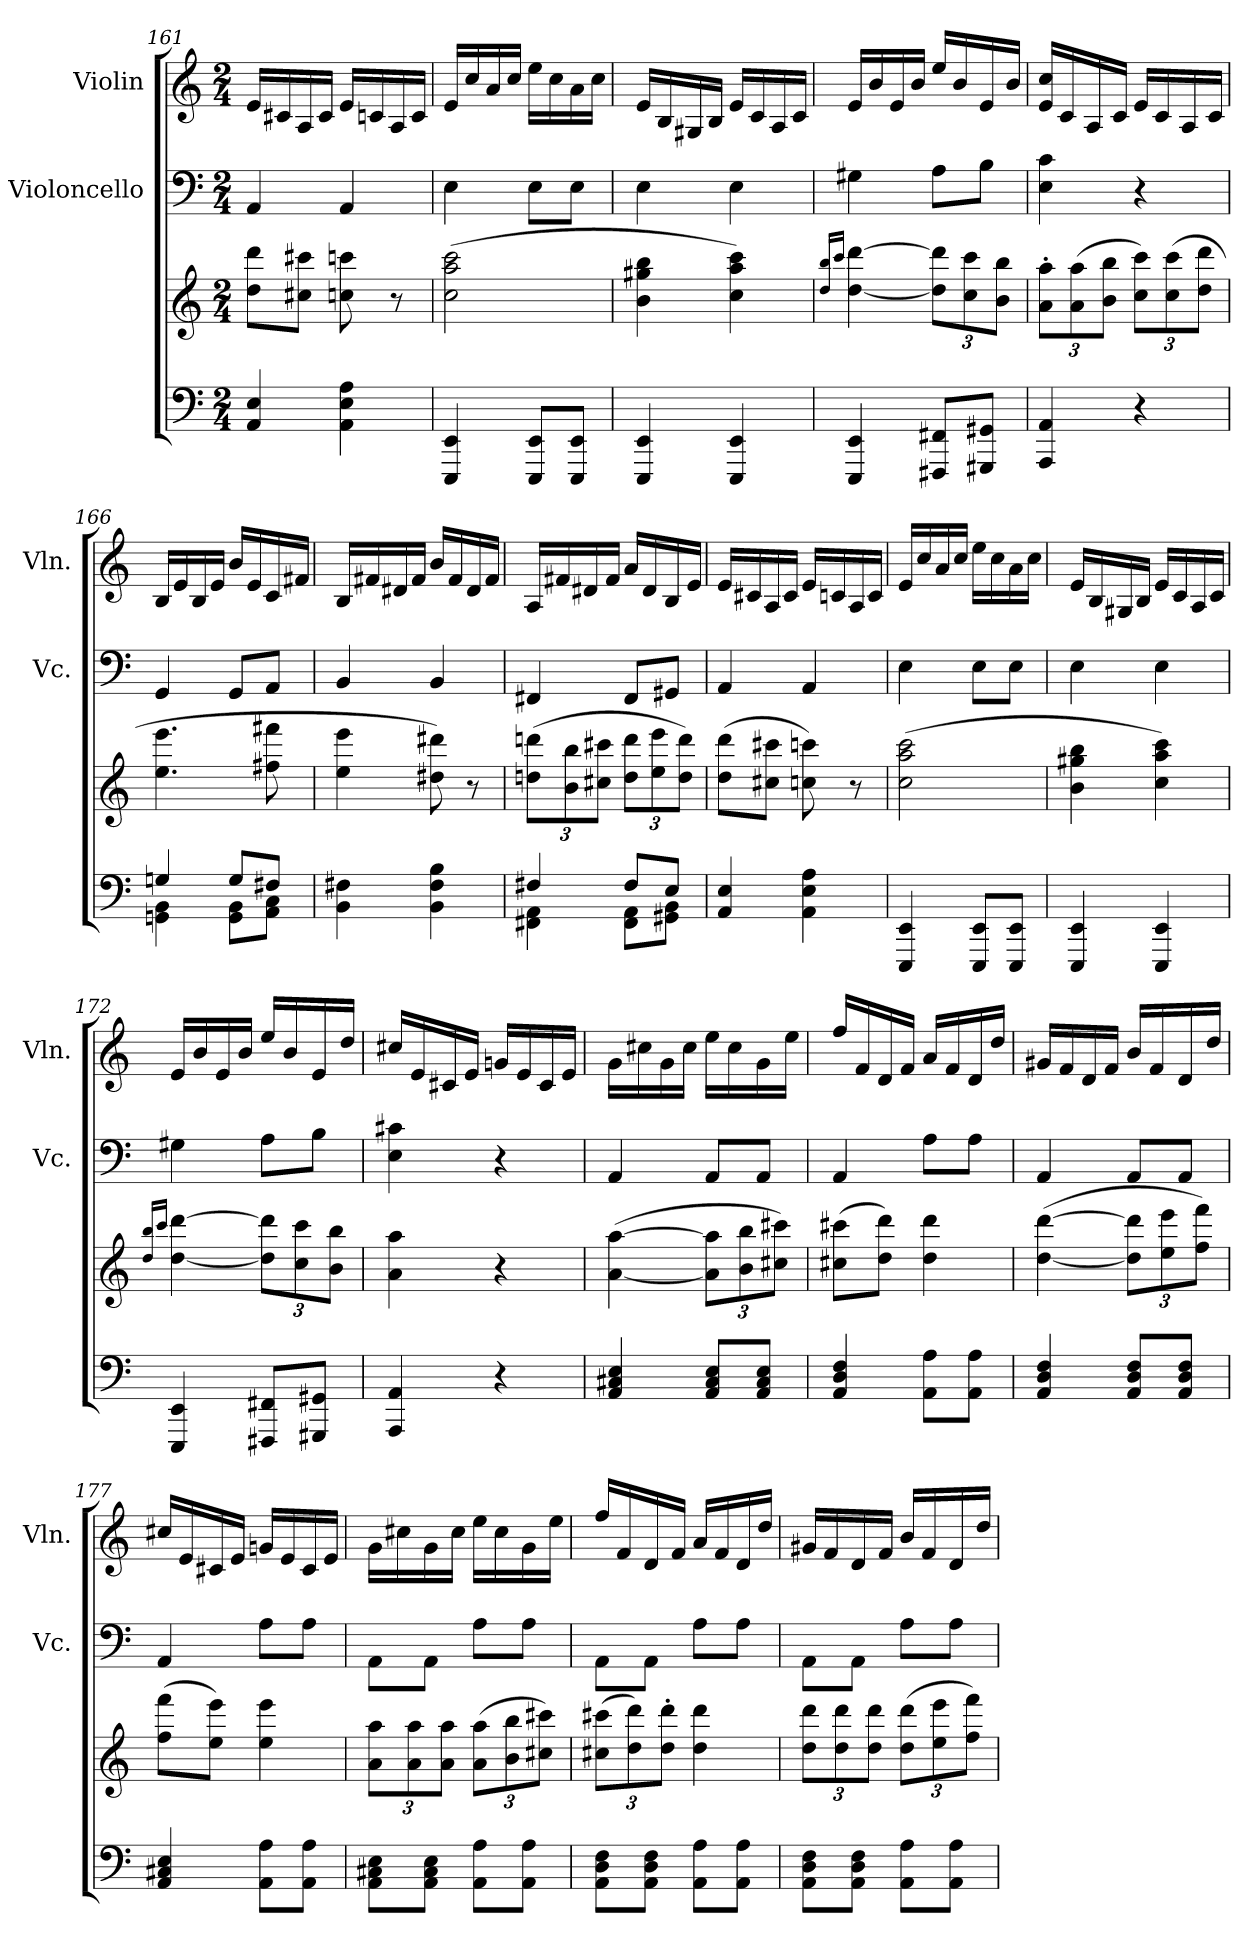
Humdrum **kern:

**kern	**kern	**dynam	**kern	**dynam	**kern	**dynam
*part3	*part3	*part3	*part2	*part2	*part1	*part1
*staff4	*staff3	*staff3/4	*staff2	*staff2	*staff1	*staff1
*	*	*	*I"Violoncello	*	*I"Violin	*
*	*	*	*I'Vc.	*	*I'Vln.	*
*clefF4	*clefG2	*	*clefF4	*	*clefG2	*
*k[]	*k[]	*	*k[]	*	*k[]	*
*M2/4	*M2/4	*	*M2/4	*	*M2/4	*
=161	=161	=161	=161	=161	=161	=161
4AA/ 4E/	8dd\ 8ddd\L	.	4AA/	.	16e/LL	.
.	.	.	.	.	16c#X/	.
.	8cc#X\ 8ccc#X\J	.	.	.	16A/	.
.	.	.	.	.	16c#/JJ	.
4AA\ 4E\ 4A\	8ccn\ 8cccn\	.	4AA/	.	16e/LL	.
.	.	.	.	.	16cn/	.
.	8r	.	.	.	16A/	.
.	.	.	.	.	16c/JJ	.
=162	=162	=162	=162	=162	=162	=162
4EEE/ 4EE/	(>2cc\ 2aa\ 2ccc\	.	4E\	.	16e/LL	.
.	.	.	.	.	16cc/	.
.	.	.	.	.	16a/	.
.	.	.	.	.	16cc/JJ	.
8EEE/ 8EE/L	.	.	8E\L	.	16ee\LL	.
.	.	.	.	.	16cc\	.
8EEE/ 8EE/J	.	.	8E\J	.	16a\	.
.	.	.	.	.	16cc\JJ	.
=163	=163	=163	=163	=163	=163	=163
4EEE/ 4EE/	4b\ 4gg#X\ 4bb\	.	4E\	.	16e/LL	.
.	.	.	.	.	16B/	.
.	.	.	.	.	16G#X/	.
.	.	.	.	.	16B/JJ	.
4EEE/ 4EE/	4cc\ 4aa\ 4ccc\)	.	4E\	.	16e/LL	.
.	.	.	.	.	16c/	.
.	.	.	.	.	16A/	.
.	.	.	.	.	16c/JJ	.
=164	=164	=164	=164	=164	=164	=164
.	16qqdd/ 16qqbb/LL	.	.	.	.	.
.	16qqccc/JJ	.	.	.	.	.
4EEE/ 4EE/	[4dd\ [4ddd\	.	4G#X\	.	16e/LL	.
.	.	.	.	.	16b/	.
.	.	.	.	.	16e/	.
.	.	.	.	.	16b/JJ	.
*	*Xbrackettup	*	*	*	*	*
8FFF#X/ 8FF#X/L	12dd]\ 12ddd]\L	.	8A\L	.	16ee/LL	.
.	.	.	.	.	16b/	.
.	12cc\ 12ccc\	.	.	.	.	.
8GGG#X/ 8GG#X/J	.	.	8B\J	.	16e/	.
.	12b\ 12bb\J	.	.	.	.	.
.	.	.	.	.	16b/JJ	.
=165	=165	=165	=165	=165	=165	=165
4AAA/ 4AA/	12a'\ 12aa'\L	.	4E\ 4c\	.	16e/ 16cc/LL	.
.	.	.	.	.	16c/	.
.	(>12a\ 12aa\	.	.	.	.	.
.	.	.	.	.	16A/	.
.	12b\ 12bb\J	.	.	.	.	.
.	.	.	.	.	16c/JJ	.
4r	12cc\ 12ccc\L)	.	4r	.	16e/LL	.
.	.	.	.	.	16c/	.
.	(>12cc\ 12ccc\	.	.	.	.	.
.	.	.	.	.	16A/	.
.	12dd\ 12ddd\J	.	.	.	.	.
.	.	.	.	.	16c/JJ	.
=166	=166	=166	=166	=166	=166	=166
*^	*	*	*	*	*	*
4Gn/	4GGn\ 4BB\	4.ee\ 4.eee\	.	4GG/	.	16B/LL	.
.	.	.	.	.	.	16e/	.
.	.	.	.	.	.	16B/	.
.	.	.	.	.	.	16e/JJ	.
8G/L	8GG\ 8BB\L	.	.	8GG/L	.	16b/LL	.
.	.	.	.	.	.	16e/	.
8F#X/J	8AA\ 8C\J	8ff#X\ 8fff#X\	.	8AA/J	.	16c/	.
.	.	.	.	.	.	16f#X/JJ	.
*v	*v	*	*	*	*	*	*
=167	=167	=167	=167	=167	=167	=167
4BB\ 4F#X\	4ee\ 4eee\	.	4BB/	.	16B/LL	.
.	.	.	.	.	16f#X/	.
.	.	.	.	.	16d#X/	.
.	.	.	.	.	16f#/JJ	.
4BB\ 4F#\ 4B\	8dd#X\ 8ddd#X\)	.	4BB/	.	16b/LL	.
.	.	.	.	.	16f#/	.
.	8r	.	.	.	16d#/	.
.	.	.	.	.	16f#/JJ	.
=168	=168	=168	=168	=168	=168	=168
*^	*	*	*	*	*	*
4F#X/	4FF#X\ 4AA\	(>12ddn\ 12dddn\L	.	4FF#X/	.	16A/LL	.
.	.	.	.	.	.	16f#X/	.
.	.	12b\ 12bb\	.	.	.	.	.
.	.	.	.	.	.	16d#X/	.
.	.	12cc#X\ 12ccc#X\J	.	.	.	.	.
.	.	.	.	.	.	16f#/JJ	.
8F#/L	8FF#\ 8AA\L	12dd\ 12ddd\L	.	8FF#/L	.	16a/LL	.
.	.	.	.	.	.	16d#/	.
.	.	12ee\ 12eee\	.	.	.	.	.
8E/J	8GG#X\ 8BB\J	.	.	8GG#X/J	.	16B/	.
.	.	12dd\ 12ddd\J)	.	.	.	.	.
.	.	.	.	.	.	16e/JJ	.
*v	*v	*	*	*	*	*	*
=169	=169	=169	=169	=169	=169	=169
4AA/ 4E/	(>8dd\ 8ddd\L	.	4AA/	.	16e/LL	.
.	.	.	.	.	16c#X/	.
.	8cc#X\ 8ccc#X\J	.	.	.	16A/	.
.	.	.	.	.	16c#/JJ	.
4AA\ 4E\ 4A\	8ccn\ 8cccn\)	.	4AA/	.	16e/LL	.
.	.	.	.	.	16cn/	.
.	8r	.	.	.	16A/	.
.	.	.	.	.	16c/JJ	.
=170	=170	=170	=170	=170	=170	=170
4EEE/ 4EE/	(>2cc\ 2aa\ 2ccc\	.	4E\	.	16e/LL	.
.	.	.	.	.	16cc/	.
.	.	.	.	.	16a/	.
.	.	.	.	.	16cc/JJ	.
8EEE/ 8EE/L	.	.	8E\L	.	16ee\LL	.
.	.	.	.	.	16cc\	.
8EEE/ 8EE/J	.	.	8E\J	.	16a\	.
.	.	.	.	.	16cc\JJ	.
=171	=171	=171	=171	=171	=171	=171
4EEE/ 4EE/	4b\ 4gg#X\ 4bb\	.	4E\	.	16e/LL	.
.	.	.	.	.	16B/	.
.	.	.	.	.	16G#X/	.
.	.	.	.	.	16B/JJ	.
4EEE/ 4EE/	4cc\ 4aa\ 4ccc\)	.	4E\	.	16e/LL	.
.	.	.	.	.	16c/	.
.	.	.	.	.	16A/	.
.	.	.	.	.	16c/JJ	.
=172	=172	=172	=172	=172	=172	=172
.	16qqdd/ 16qqbb/LL	.	.	.	.	.
.	16qqccc/JJ	.	.	.	.	.
4EEE/ 4EE/	[4dd\ [4ddd\	.	4G#X\	.	16e/LL	.
.	.	.	.	.	16b/	.
.	.	.	.	.	16e/	.
.	.	.	.	.	16b/JJ	.
8FFF#X/ 8FF#X/L	12dd]\ 12ddd]\L	.	8A\L	.	16ee/LL	.
.	.	.	.	.	16b/	.
.	12cc\ 12ccc\	.	.	.	.	.
8GGG#X/ 8GG#X/J	.	.	8B\J	.	16e/	.
.	12b\ 12bb\J	.	.	.	.	.
.	.	.	.	.	16dd/JJ	.
=173	=173	=173	=173	=173	=173	=173
4AAA/ 4AA/	4a\ 4aa\	.	4E\ 4c#X\	.	16cc#X/LL	.
.	.	.	.	.	16e/	.
.	.	.	.	.	16c#X/	.
.	.	.	.	.	16e/JJ	.
4r	4r	.	4r	.	16gn/LL	.
.	.	.	.	.	16e/	.
.	.	.	.	.	16c#/	.
.	.	.	.	.	16e/JJ	.
=174	=174	=174	=174	=174	=174	=174
4AA/ 4C#X/ 4E/	(>[4a\ [4aa\	.	4AA/	.	16g\LL	.
.	.	.	.	.	16cc#X\	.
.	.	.	.	.	16g\	.
.	.	.	.	.	16cc#\JJ	.
8AA/ 8C#/ 8E/L	12a]\ 12aa]\L	.	8AA/L	.	16ee\LL	.
.	.	.	.	.	16cc#\	.
.	12b\ 12bb\	.	.	.	.	.
8AA/ 8C#/ 8E/J	.	.	8AA/J	.	16g\	.
.	12cc#X\ 12ccc#X\J)	.	.	.	.	.
.	.	.	.	.	16ee\JJ	.
=175	=175	=175	=175	=175	=175	=175
4AA/ 4D/ 4F/	(>8cc#X\ 8ccc#X\L	.	4AA/	.	16ff/LL	.
.	.	.	.	.	16f/	.
.	8dd\ 8ddd\J)	.	.	.	16d/	.
.	.	.	.	.	16f/JJ	.
8AA\ 8A\L	4dd\ 4ddd\	.	8A\L	.	16a/LL	.
.	.	.	.	.	16f/	.
8AA\ 8A\J	.	.	8A\J	.	16d/	.
.	.	.	.	.	16dd/JJ	.
=176	=176	=176	=176	=176	=176	=176
4AA/ 4D/ 4F/	(>[4dd\ [4ddd\	.	4AA/	.	16g#X/LL	.
.	.	.	.	.	16f/	.
.	.	.	.	.	16d/	.
.	.	.	.	.	16f/JJ	.
8AA/ 8D/ 8F/L	12dd]\ 12ddd]\L	.	8AA/L	.	16b/LL	.
.	.	.	.	.	16f/	.
.	12ee\ 12eee\	.	.	.	.	.
8AA/ 8D/ 8F/J	.	.	8AA/J	.	16d/	.
.	12ff\ 12fff\J)	.	.	.	.	.
.	.	.	.	.	16dd/JJ	.
=177	=177	=177	=177	=177	=177	=177
4AA/ 4C#X/ 4E/	(>8ff\ 8fff\L	.	4AA/	.	16cc#X/LL	.
.	.	.	.	.	16e/	.
.	8ee\ 8eee\J)	.	.	.	16c#X/	.
.	.	.	.	.	16e/JJ	.
8AA\ 8A\L	4ee\ 4eee\	.	8A\L	.	16gn/LL	.
.	.	.	.	.	16e/	.
8AA\ 8A\J	.	.	8A\J	.	16c#/	.
.	.	.	.	.	16e/JJ	.
=178	=178	=178	=178	=178	=178	=178
!	!	!LO:DY:b	!	!LO:DY:b	!	!LO:DY:b
8AA\ 8C#X\ 8E\L	12a\ 12aa\L	cresc.	8AA\L	cresc.	16g\LL	cresc.
.	.	.	.	.	16cc#X\	.
.	12a\ 12aa\	.	.	.	.	.
8AA\ 8C#\ 8E\J	.	.	8AA\J	.	16g\	.
.	12a\ 12aa\J	.	.	.	.	.
.	.	.	.	.	16cc#\JJ	.
8AA\ 8A\L	(>12a\ 12aa\L	.	8A\L	.	16ee\LL	.
.	.	.	.	.	16cc#\	.
.	12b\ 12bb\	.	.	.	.	.
8AA\ 8A\J	.	.	8A\J	.	16g\	.
.	12cc#X\ 12ccc#X\J)	.	.	.	.	.
.	.	.	.	.	16ee\JJ	.
=179	=179	=179	=179	=179	=179	=179
8AA\ 8D\ 8F\L	(>12cc#X\ 12ccc#X\L	.	8AA\L	.	16ff/LL	.
.	.	.	.	.	16f/	.
.	12dd\ 12ddd\)	.	.	.	.	.
8AA\ 8D\ 8F\J	.	.	8AA\J	.	16d/	.
.	12dd'\ 12ddd'\J	.	.	.	.	.
.	.	.	.	.	16f/JJ	.
8AA\ 8A\L	4dd\ 4ddd\	.	8A\L	.	16a/LL	.
.	.	.	.	.	16f/	.
8AA\ 8A\J	.	.	8A\J	.	16d/	.
.	.	.	.	.	16dd/JJ	.
=180	=180	=180	=180	=180	=180	=180
8AA\ 8D\ 8F\L	12dd\ 12ddd\L	.	8AA\L	.	16g#X/LL	.
.	.	.	.	.	16f/	.
.	12dd\ 12ddd\	.	.	.	.	.
8AA\ 8D\ 8F\J	.	.	8AA\J	.	16d/	.
.	12dd\ 12ddd\J	.	.	.	.	.
.	.	.	.	.	16f/JJ	.
8AA\ 8A\L	(>12dd\ 12ddd\L	.	8A\L	.	16b/LL	.
.	.	.	.	.	16f/	.
.	12ee\ 12eee\	.	.	.	.	.
8AA\ 8A\J	.	.	8A\J	.	16d/	.
.	12ff\ 12fff\J)	.	.	.	.	.
.	.	.	.	.	16dd/JJ	.
=	=	=	=	=	=	=
*-	*-	*-	*-	*-	*-	*-
